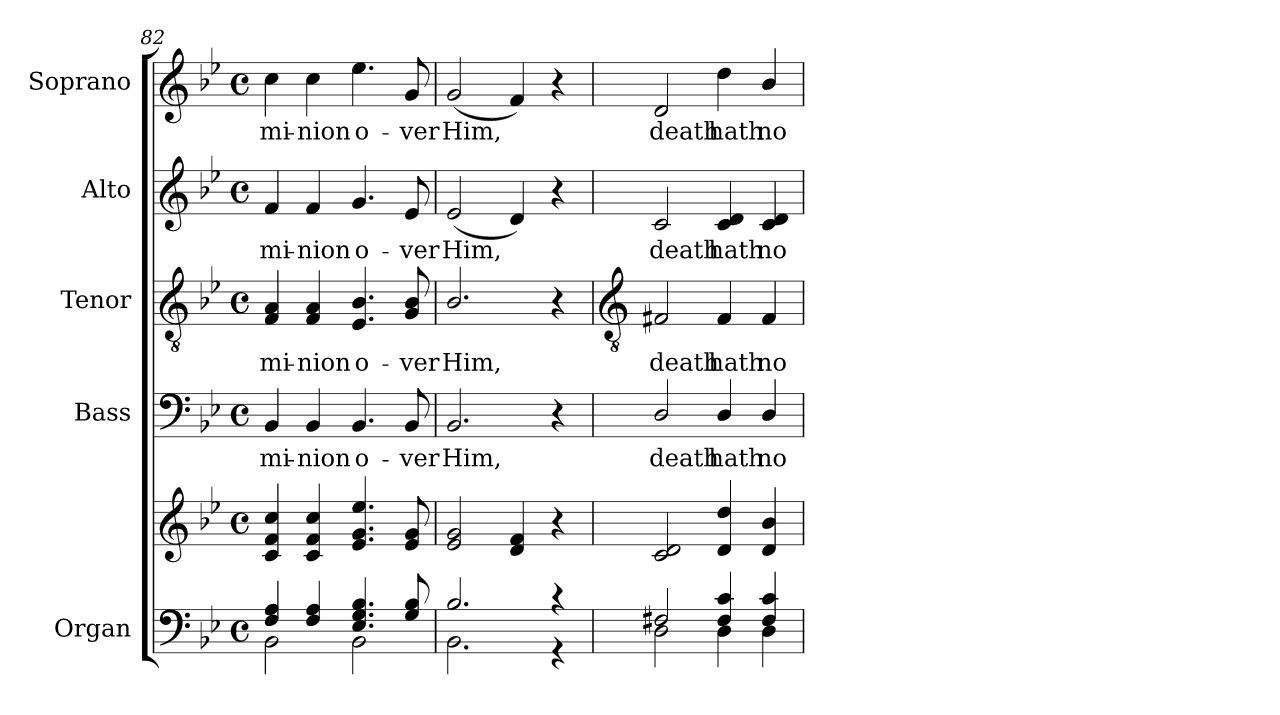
**kern	**kern	**kern	**text	**kern	**text	**kern	**text	**kern	**text
*part5	*part5	*part4	*part4	*part3	*part3	*part2	*part2	*part1	*part1
*staff6	*staff5	*staff4	*staff4	*staff3	*staff3	*staff2	*staff2	*staff1	*staff1
*I"Organ	*	*I"Bass	*	*I"Tenor	*	*I"Alto	*	*I"Soprano	*
*	*	*I'B	*	*I'T	*	*I'A	*	*I'S	*
*clefF4	*clefG2	*clefF4	*	*clefGv2	*	*clefG2	*	*clefG2	*
*k[b-e-]	*k[b-e-]	*k[b-e-]	*	*k[b-e-]	*	*k[b-e-]	*	*k[b-e-]	*
*B-:	*B-:	*B-:	*	*B-:	*	*B-:	*	*B-:	*
*M4/4	*M4/4	*M4/4	*	*M4/4	*	*M4/4	*	*M4/4	*
*met(c)	*met(c)	*met(c)	*	*met(c)	*	*met(c)	*	*met(c)	*
=82	=82	=82	=82	=82	=82	=82	=82	=82	=82
*^	*	*	*	*	*	*	*	*	*
!	!	!	!	!LO:LY:b	!	!LO:LY:b	!	!LO:LY:b	!	!LO:LY:b
4F/ 4A/	2BB-\	4c 4f 4cc	4BB-	-mi-	4F 4A	-mi-	4f	-mi-	4cc	-mi-
!	!	!	!	!LO:LY:b	!	!LO:LY:b	!	!LO:LY:b	!	!LO:LY:b
4F/ 4A/	.	4c 4f 4cc	4BB-	-nion	4F 4A	-nion	4f	-nion	4cc	-nion
!	!	!	!	!LO:LY:b	!	!LO:LY:b	!	!LO:LY:b	!	!LO:LY:b
4.E-/ 4.G/ 4.B-/	2BB-\	4.e- 4.g 4.ee-	4.BB-	o-	4.E- 4.B-	o-	4.g	o-	4.ee-	o-
!	!	!	!	!LO:LY:b	!	!LO:LY:b	!	!LO:LY:b	!	!LO:LY:b
8G/ 8B-/	.	8e- 8g	8BB-	-ver	8G 8B-	-ver	8e-	-ver	8g	-ver
=83	=83	=83	=83	=83	=83	=83	=83	=83	=83	=83
!	!	!	!	!LO:LY:b	!	!LO:LY:b	!	!LO:LY:b	!	!LO:LY:b
2.B-/	2.BB-\	2e- 2g	2.BB-/	Him,	2.B-/	Him,	(<2e-	Him,	(<2g	Him,
.	.	4d 4f	.	.	.	.	4d)	.	4f)	.
4r	4r	4r	4r	.	4r	.	4r	.	4r	.
!!LO:LB:g=z
=84	=84	=84	=84	=84	=84	=84	=84	=84	=84	=84
*	*	*	*	*	*clefGv2	*	*	*	*	*
!	!	!	!	!LO:LY:b	!	!LO:LY:b	!	!LO:LY:b	!	!LO:LY:b
2F#X/	2D\	2c 2d	2D/	death	2F#X	death	2c	death	2d	death
!	!	!	!	!LO:LY:b	!	!LO:LY:b	!	!LO:LY:b	!	!LO:LY:b
4F#/ 4c/	4D\	4d 4dd	4D/	hath	4F#	hath	4c 4d	hath	4dd	hath
!	!	!	!	!LO:LY:b	!	!LO:LY:b	!	!LO:LY:b	!	!LO:LY:b
4F#/ 4c/	4D\	4d/ 4b-/	4D/	no	4F#/	no	4c/ 4d/	no	4b-/	no
*v	*v	*	*	*	*	*	*	*	*	*
=	=	=	=	=	=	=	=	=	=
*-	*-	*-	*-	*-	*-	*-	*-	*-	*-
